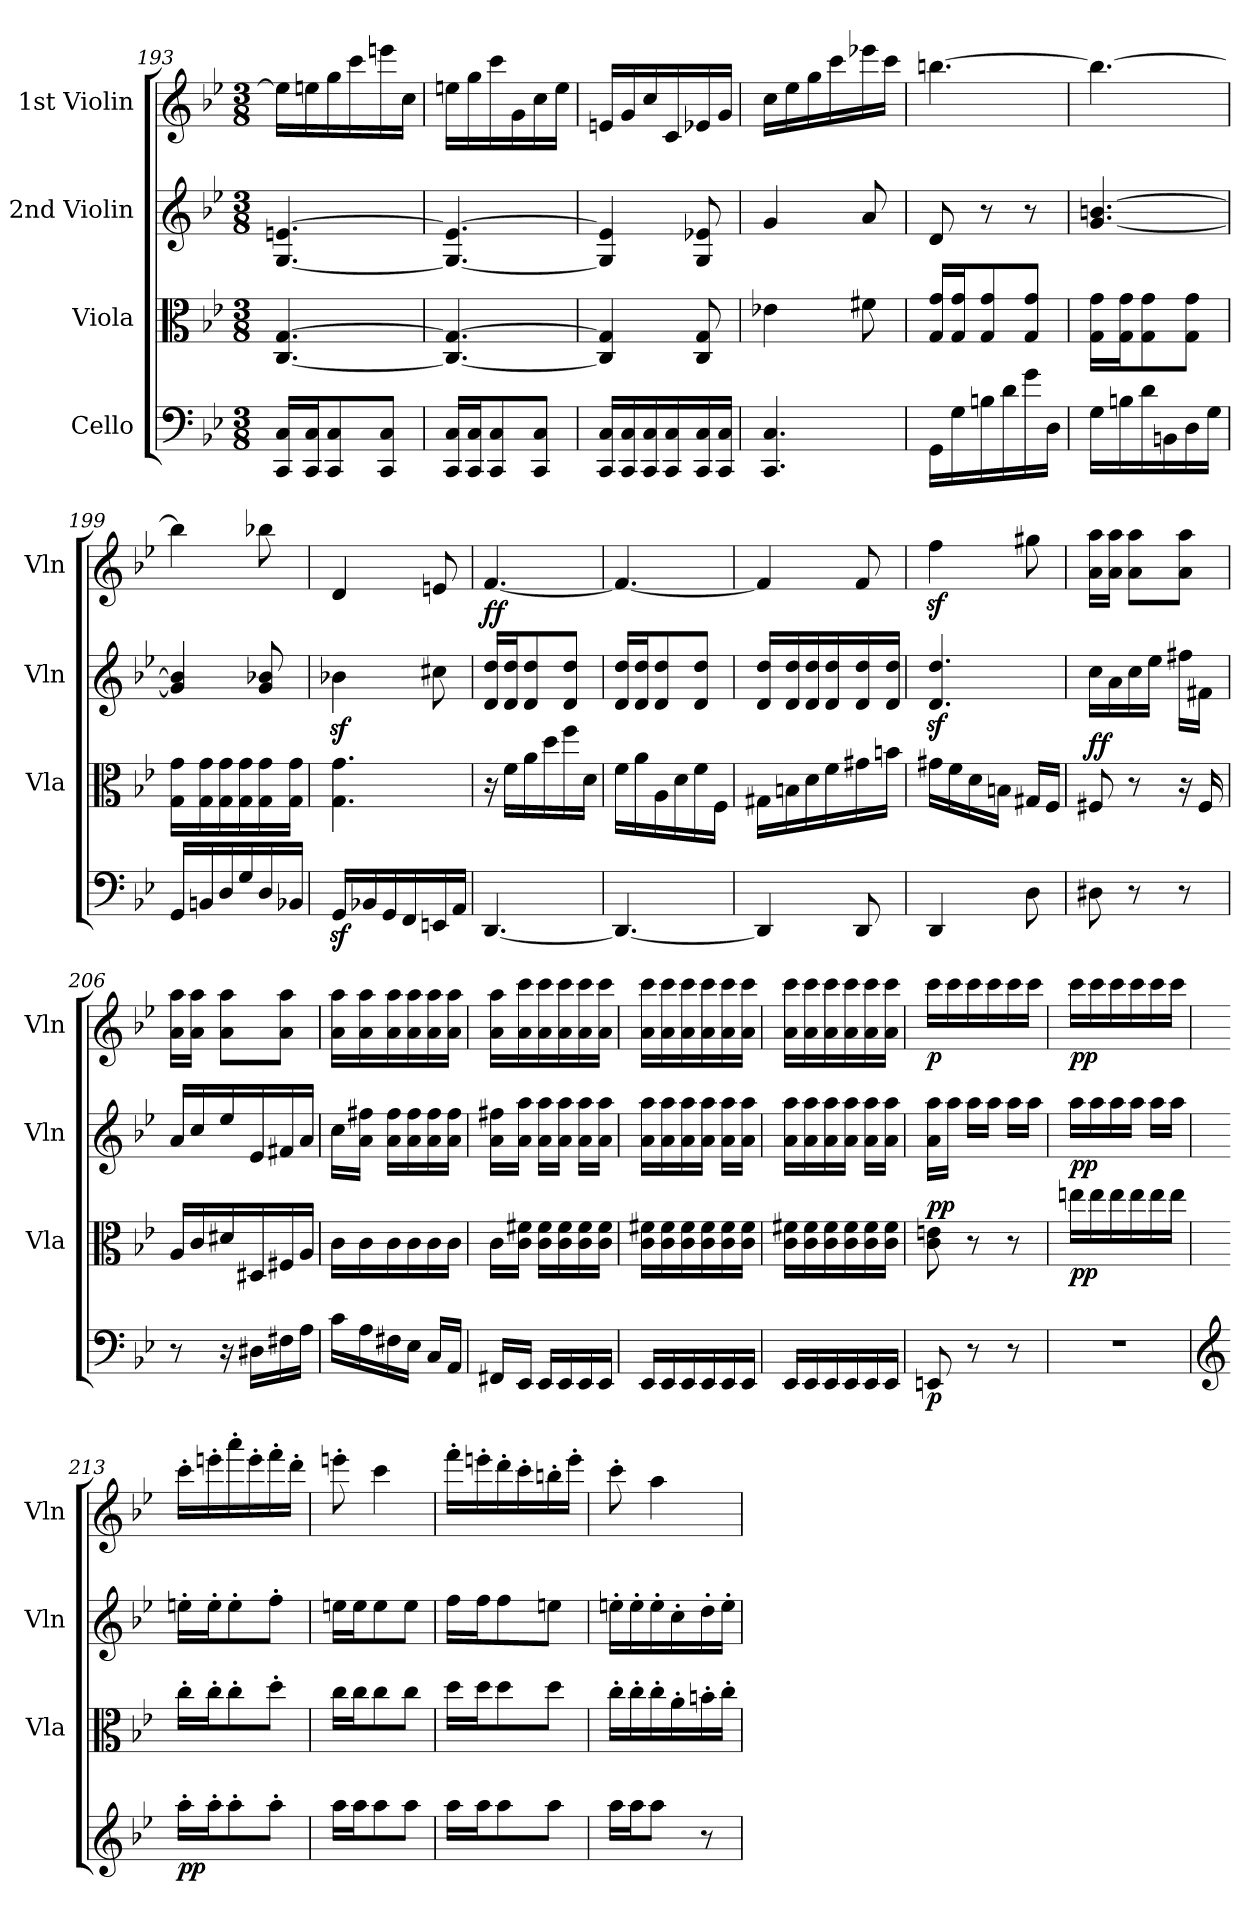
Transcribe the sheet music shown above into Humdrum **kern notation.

**kern	**dynam	**kern	**dynam	**kern	**dynam	**kern	**dynam
*part4	*part4	*part3	*part3	*part2	*part2	*part1	*part1
*staff4	*staff4	*staff3	*staff3	*staff2	*staff2	*staff1	*staff1
*I"Cello	*	*I"Viola	*	*I"2nd Violin	*	*I"1st Violin	*
*	*	*I'Vla	*	*I'Vln	*	*I'Vln	*
*clefF4	*	*clefC3	*	*clefG2	*	*clefG2	*
*k[b-e-]	*	*k[b-e-]	*	*k[b-e-]	*	*k[b-e-]	*
*B-:	*	*B-:	*	*B-:	*	*B-:	*
*M3/8	*	*M3/8	*	*M3/8	*	*M3/8	*
=193	=193	=193	=193	=193	=193	=193	=193
16CC/ 16C/LL	.	[4.C/ [4.G/	.	[4.G/ [4.en/	.	16ee\LL]	.
16CC/ 16C/J	.	.	.	.	.	16een\	.
8CC/ 8C/	.	.	.	.	.	16gg\	.
.	.	.	.	.	.	16ccc\	.
8CC/ 8C/J	.	.	.	.	.	16eeen\	.
.	.	.	.	.	.	16cc\JJ	.
=194	=194	=194	=194	=194	=194	=194	=194
16CC/ 16C/LL	.	4.C/_ 4.G/_	.	4.G/_ 4.e/_	.	16een\LL	.
16CC/ 16C/J	.	.	.	.	.	16gg\	.
8CC/ 8C/	.	.	.	.	.	16ccc\	.
.	.	.	.	.	.	16g\	.
8CC/ 8C/J	.	.	.	.	.	16cc\	.
.	.	.	.	.	.	16ee\JJ	.
!!LO:LB:g=z
=195	=195	=195	=195	=195	=195	=195	=195
16CC/ 16C/LL	.	4C/] 4G/]	.	4G/] 4e/]	.	16en/LL	.
16CC/ 16C/	.	.	.	.	.	16g/	.
16CC/ 16C/	.	.	.	.	.	16cc/	.
16CC/ 16C/	.	.	.	.	.	16c/	.
16CC/ 16C/	.	8C/ 8G/	.	8G/ 8e-X/	.	16e-X/	.
16CC/ 16C/JJ	.	.	.	.	.	16g/JJ	.
=196	=196	=196	=196	=196	=196	=196	=196
4.CC/ 4.C/	.	4e-X\	.	4g/	.	16cc\LL	.
.	.	.	.	.	.	16ee-\	.
.	.	.	.	.	.	16gg\	.
.	.	.	.	.	.	16ccc\	.
.	.	8f#X\	.	8a/	.	16eee-X\	.
.	.	.	.	.	.	16ccc\JJ	.
=197	=197	=197	=197	=197	=197	=197	=197
16GG\LL	.	16G/ 16g/LL	.	8d/	.	[4.bbn\	.
16G\	.	16G/ 16g/J	.	.	.	.	.
16Bn\	.	8G/ 8g/	.	8r	.	.	.
16d\	.	.	.	.	.	.	.
16g\	.	8G/ 8g/J	.	8r	.	.	.
16D\JJ	.	.	.	.	.	.	.
!!LO:LB:g=z
=198	=198	=198	=198	=198	=198	=198	=198
16G\LL	.	16G\ 16g\LL	.	[4.g/ [4.bn/	.	4.bb\_	.
16Bn\	.	16G\ 16g\J	.	.	.	.	.
16d\	.	8G\ 8g\	.	.	.	.	.
16BBn\	.	.	.	.	.	.	.
16D\	.	8G\ 8g\J	.	.	.	.	.
16G\JJ	.	.	.	.	.	.	.
=199	=199	=199	=199	=199	=199	=199	=199
16GG/LL	.	16G\ 16g\LL	.	4g/] 4b/]	.	4bb\]	.
16BBn/	.	16G\ 16g\	.	.	.	.	.
16D/	.	16G\ 16g\	.	.	.	.	.
16G/	.	16G\ 16g\	.	.	.	.	.
16D/	.	16G\ 16g\	.	8g/ 8b-X/	.	8bb-X\	.
16BB-X/JJ	.	16G\ 16g\JJ	.	.	.	.	.
=200	=200	=200	=200	=200	=200	=200	=200
16GGz>/LL	.	4.G\ 4.g\	.	4b-Xz>\	.	4d/	.
16BB-X/	.	.	.	.	.	.	.
16GG/	.	.	.	.	.	.	.
16FF/	.	.	.	.	.	.	.
16EEn/	.	.	.	8cc#X\	.	8en/	.
16AA/JJ	.	.	.	.	.	.	.
=201	=201	=201	=201	=201	=201	=201	=201
!	!	!	!	!	!LO:DY:a	!	!
[4.DD/	.	16r	.	16d/ 16dd/LL	ff	[4.f/	.
.	.	16f\LL	.	16d/ 16dd/J	.	.	.
.	.	16a\	.	8d/ 8dd/	.	.	.
.	.	16dd\	.	.	.	.	.
.	.	16ff\	.	8d/ 8dd/J	.	.	.
.	.	16d\JJ	.	.	.	.	.
=202	=202	=202	=202	=202	=202	=202	=202
4.DD/_	.	16f\LL	.	16d/ 16dd/LL	.	4.f/_	.
.	.	16a\	.	16d/ 16dd/J	.	.	.
.	.	16A\	.	8d/ 8dd/	.	.	.
.	.	16d\	.	.	.	.	.
.	.	16f\	.	8d/ 8dd/J	.	.	.
.	.	16F\JJ	.	.	.	.	.
!!LO:PB:g=z
=203	=203	=203	=203	=203	=203	=203	=203
4DD/]	.	16G#X\LL	.	16d/ 16dd/LL	.	4f/]	.
.	.	16Bn\	.	16d/ 16dd/	.	.	.
.	.	16d\	.	16d/ 16dd/	.	.	.
.	.	16f\	.	16d/ 16dd/	.	.	.
8DD/	.	16g#X\	.	16d/ 16dd/	.	8f/	.
.	.	16bn\JJ	.	16d/ 16dd/JJ	.	.	.
=204	=204	=204	=204	=204	=204	=204	=204
4DD/	.	16g#X\LL	.	4.d/z< 4.dd/z<	.	4ffz<\	.
.	.	16f\	.	.	.	.	.
.	.	16d\	.	.	.	.	.
.	.	16Bn\JJ	.	.	.	.	.
8D\	.	16G#X/LL	.	.	.	8gg#X\	.
.	.	16F/JJ	.	.	.	.	.
=205	=205	=205	=205	=205	=205	=205	=205
!	!	!	!LO:DY:a	!	!	!	!
8D#X\	.	8F#X/	ff	16cc\LL	.	16a\ 16aa\LL	.
.	.	.	.	16a\	.	16a\ 16aa\JJ	.
8r	.	8r	.	16cc\	.	8a\ 8aa\L	.
.	.	.	.	16ee-\JJ	.	.	.
8r	.	16r	.	16ff#X\LL	.	8a\ 8aa\J	.
.	.	16F#/	.	16f#X\JJ	.	.	.
=206	=206	=206	=206	=206	=206	=206	=206
8r	.	16A/LL	.	16a/LL	.	16a\ 16aa\LL	.
.	.	16c/	.	16cc/	.	16a\ 16aa\JJ	.
16r	.	16d#X/	.	16ee-/	.	8a\ 8aa\L	.
16D#X\LL	.	16D#X/	.	16e-/	.	.	.
16F#X\	.	16F#X/	.	16f#X/	.	8a\ 8aa\J	.
16A\JJ	.	16A/JJ	.	16a/JJ	.	.	.
!!LO:LB:g=z
=207	=207	=207	=207	=207	=207	=207	=207
16c\LL	.	16c\LL	.	16cc\LL	.	16a\ 16aa\LL	.
16A\	.	16c\	.	16a\ 16ff#X\JJ	.	16a\ 16aa\	.
16F#X\	.	16c\	.	16a\ 16ff#\LL	.	16a\ 16aa\	.
16E-\JJ	.	16c\	.	16a\ 16ff#\	.	16a\ 16aa\	.
16C/LL	.	16c\	.	16a\ 16ff#\	.	16a\ 16aa\	.
16AA/JJ	.	16c\JJ	.	16a\ 16ff#\JJ	.	16a\ 16aa\JJ	.
=208	=208	=208	=208	=208	=208	=208	=208
16FF#X/LL	.	16c\LL	.	16a\ 16ff#X\LL	.	16a\ 16aa\LL	.
16EE-/JJ	.	16c\ 16f#X\JJ	.	16a\ 16aa\JJ	.	16a\ 16ccc\	.
16EE-/LL	.	16c\ 16f#\LL	.	16a\ 16aa\LL	.	16a\ 16ccc\	.
16EE-/	.	16c\ 16f#\	.	16a\ 16aa\JJ	.	16a\ 16ccc\	.
16EE-/	.	16c\ 16f#\	.	16a\ 16aa\LL	.	16a\ 16ccc\	.
16EE-/JJ	.	16c\ 16f#\JJ	.	16a\ 16aa\JJ	.	16a\ 16ccc\JJ	.
=209	=209	=209	=209	=209	=209	=209	=209
16EE-/LL	.	16c\ 16f#X\LL	.	16a\ 16aa\LL	.	16a\ 16ccc\LL	.
16EE-/	.	16c\ 16f#\	.	16a\ 16aa\	.	16a\ 16ccc\	.
16EE-/	.	16c\ 16f#\	.	16a\ 16aa\	.	16a\ 16ccc\	.
16EE-/	.	16c\ 16f#\	.	16a\ 16aa\JJ	.	16a\ 16ccc\	.
16EE-/	.	16c\ 16f#\	.	16a\ 16aa\LL	.	16a\ 16ccc\	.
16EE-/JJ	.	16c\ 16f#\JJ	.	16a\ 16aa\JJ	.	16a\ 16ccc\JJ	.
=210	=210	=210	=210	=210	=210	=210	=210
16EE-/LL	.	16c\ 16f#X\LL	.	16a\ 16aa\LL	.	16a\ 16ccc\LL	.
16EE-/	.	16c\ 16f#\	.	16a\ 16aa\	.	16a\ 16ccc\	.
16EE-/	.	16c\ 16f#\	.	16a\ 16aa\	.	16a\ 16ccc\	.
16EE-/	.	16c\ 16f#\	.	16a\ 16aa\JJ	.	16a\ 16ccc\	.
16EE-/	.	16c\ 16f#\	.	16a\ 16aa\LL	.	16a\ 16ccc\	.
16EE-/JJ	.	16c\ 16f#\JJ	.	16a\ 16aa\JJ	.	16a\ 16ccc\JJ	.
=211	=211	=211	=211	=211	=211	=211	=211
!	!LO:DY:b	!	!LO:DY:b	!	!	!	!
!	!	!	!LO:DY:n=1:a	!	!	!	!LO:DY:b
8EEn/	p	8c\ 8en\	p p	16a\ 16aa\LL	.	16ccc\LL	p
.	.	.	.	16aa\JJ	.	16ccc\	.
8r	.	8r	.	16aa\LL	.	16ccc\	.
.	.	.	.	16aa\JJ	.	16ccc\	.
8r	.	8r	.	16aa\LL	.	16ccc\	.
.	.	.	.	16aa\JJ	.	16ccc\JJ	.
!!LO:LB:g=z
=212	=212	=212	=212	=212	=212	=212	=212
!	!	!	!LO:DY:b	!	!LO:DY:b	!	!LO:DY:b
4.r	.	16een\LL	pp	16aa\LL	pp	16ccc\LL	pp
.	.	16ee\	.	16aa\	.	16ccc\	.
.	.	16ee\	.	16aa\	.	16ccc\	.
.	.	16ee\	.	16aa\JJ	.	16ccc\	.
.	.	16ee\	.	16aa\LL	.	16ccc\	.
.	.	16ee\JJ	.	16aa\JJ	.	16ccc\JJ	.
=213	=213	=213	=213	=213	=213	=213	=213
*clefG2	*	*	*	*	*	*	*
!	!LO:DY:b	!	!	!	!	!	!
16aa'\LL	pp	16cc'\LL	.	16een'\LL	.	16ccc'\LL	.
16aa'\J	.	16cc'\J	.	16ee'\J	.	16eeen'\	.
8aa'\	.	8cc'\	.	8ee'\	.	16aaa'\	.
.	.	.	.	.	.	16eee'\	.
8aa'\J	.	8dd'\J	.	8ff'\J	.	16fff'\	.
.	.	.	.	.	.	16ddd'\JJ	.
=214	=214	=214	=214	=214	=214	=214	=214
16aa\LL	.	16cc\LL	.	16een\LL	.	8eeen'\	.
16aa\J	.	16cc\J	.	16ee\J	.	.	.
8aa\	.	8cc\	.	8ee\	.	4ccc\	.
8aa\J	.	8cc\J	.	8ee\J	.	.	.
!!LO:PB:g=z
=215	=215	=215	=215	=215	=215	=215	=215
16aa\LL	.	16dd\LL	.	16ff\LL	.	16fff'\LL	.
16aa\J	.	16dd\J	.	16ff\J	.	16eeen'\	.
8aa\	.	8dd\	.	8ff\	.	16ddd'\	.
.	.	.	.	.	.	16ccc'\	.
8aa\J	.	8dd\J	.	8een\J	.	16bbn'\	.
.	.	.	.	.	.	16eee'\JJ	.
=216	=216	=216	=216	=216	=216	=216	=216
16aa\LL	.	16cc'\LL	.	16een'\LL	.	8ccc'\	.
16aa\J	.	16cc'\	.	16ee'\	.	.	.
8aa\J	.	16cc'\	.	16ee'\	.	4aa\	.
.	.	16a'\	.	16cc'\	.	.	.
8r	.	16bn'\	.	16dd'\	.	.	.
.	.	16cc'\JJ	.	16ee'\JJ	.	.	.
=	=	=	=	=	=	=	=
*-	*-	*-	*-	*-	*-	*-	*-
